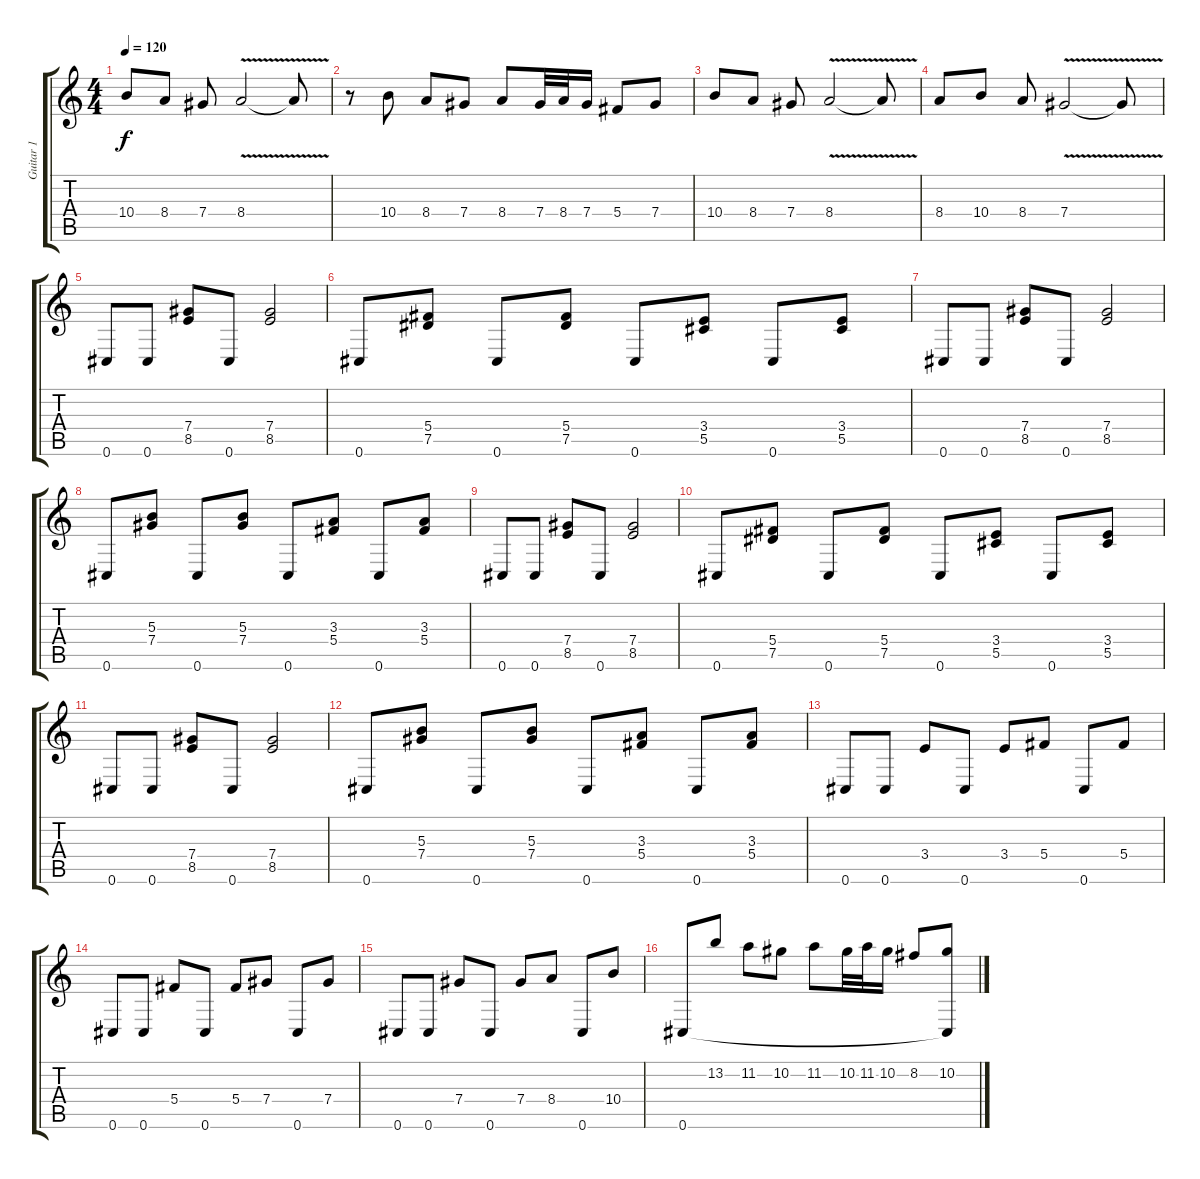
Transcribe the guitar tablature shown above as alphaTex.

\track ("Guitar 1" "Guitar 1") {instrument acousticguitarsteel}
\staff {score tabs}
\tuning (Eb4 Bb3 Gb3 Db3 Ab2 Db2) {hide}
\ts (4 4)
\tempo 120
\clef g2
\ks c
10.4.8{dy f} 8.4.8 7.4.8 8.4{v}.2 8.4{t}.8 |
r.8 10.4.8 8.4.8 7.4.8 8.4.8 7.4.32 8.4.32 7.4.16 5.4.8 7.4.8 |
10.4.8 8.4.8 7.4.8 8.4{v}.2 8.4{t}.8 |
8.4.8 10.4.8 8.4.8 7.4{v}.2 7.4{t}.8 |
0.6.8 0.6.8 (7.4 8.5).8 0.6.8 (7.4 8.5).2 |
0.6.8 (5.4 7.5).8 0.6.8 (5.4 7.5).8 0.6.8 (3.4 5.5).8 0.6.8 (3.4 5.5).8 |
0.6.8 0.6.8 (7.4 8.5).8 0.6.8 (7.4 8.5).2 |
0.6.8 (5.3 7.4).8 0.6.8 (5.3 7.4).8 0.6.8 (3.3 5.4).8 0.6.8 (3.3 5.4).8 |
0.6.8 0.6.8 (7.4 8.5).8 0.6.8 (7.4 8.5).2 |
0.6.8 (5.4 7.5).8 0.6.8 (5.4 7.5).8 0.6.8 (3.4 5.5).8 0.6.8 (3.4 5.5).8 |
0.6.8 0.6.8 (7.4 8.5).8 0.6.8 (7.4 8.5).2 |
0.6.8 (5.3 7.4).8 0.6.8 (5.3 7.4).8 0.6.8 (3.3 5.4).8 0.6.8 (3.3 5.4).8 |
0.6.8 0.6.8 3.4.8 0.6.8 3.4.8 5.4.8 0.6.8 5.4.8 |
0.6.8 0.6.8 5.4.8 0.6.8 5.4.8 7.4.8 0.6.8 7.4.8 |
0.6.8 0.6.8 7.4.8 0.6.8 7.4.8 8.4.8 0.6.8 10.4.8 |
0.6.8 13.2.8 11.2.8 10.2.8 11.2.8 10.2.32 11.2.32 10.2.16 8.2.8 (10.2 0.6{t}).8
